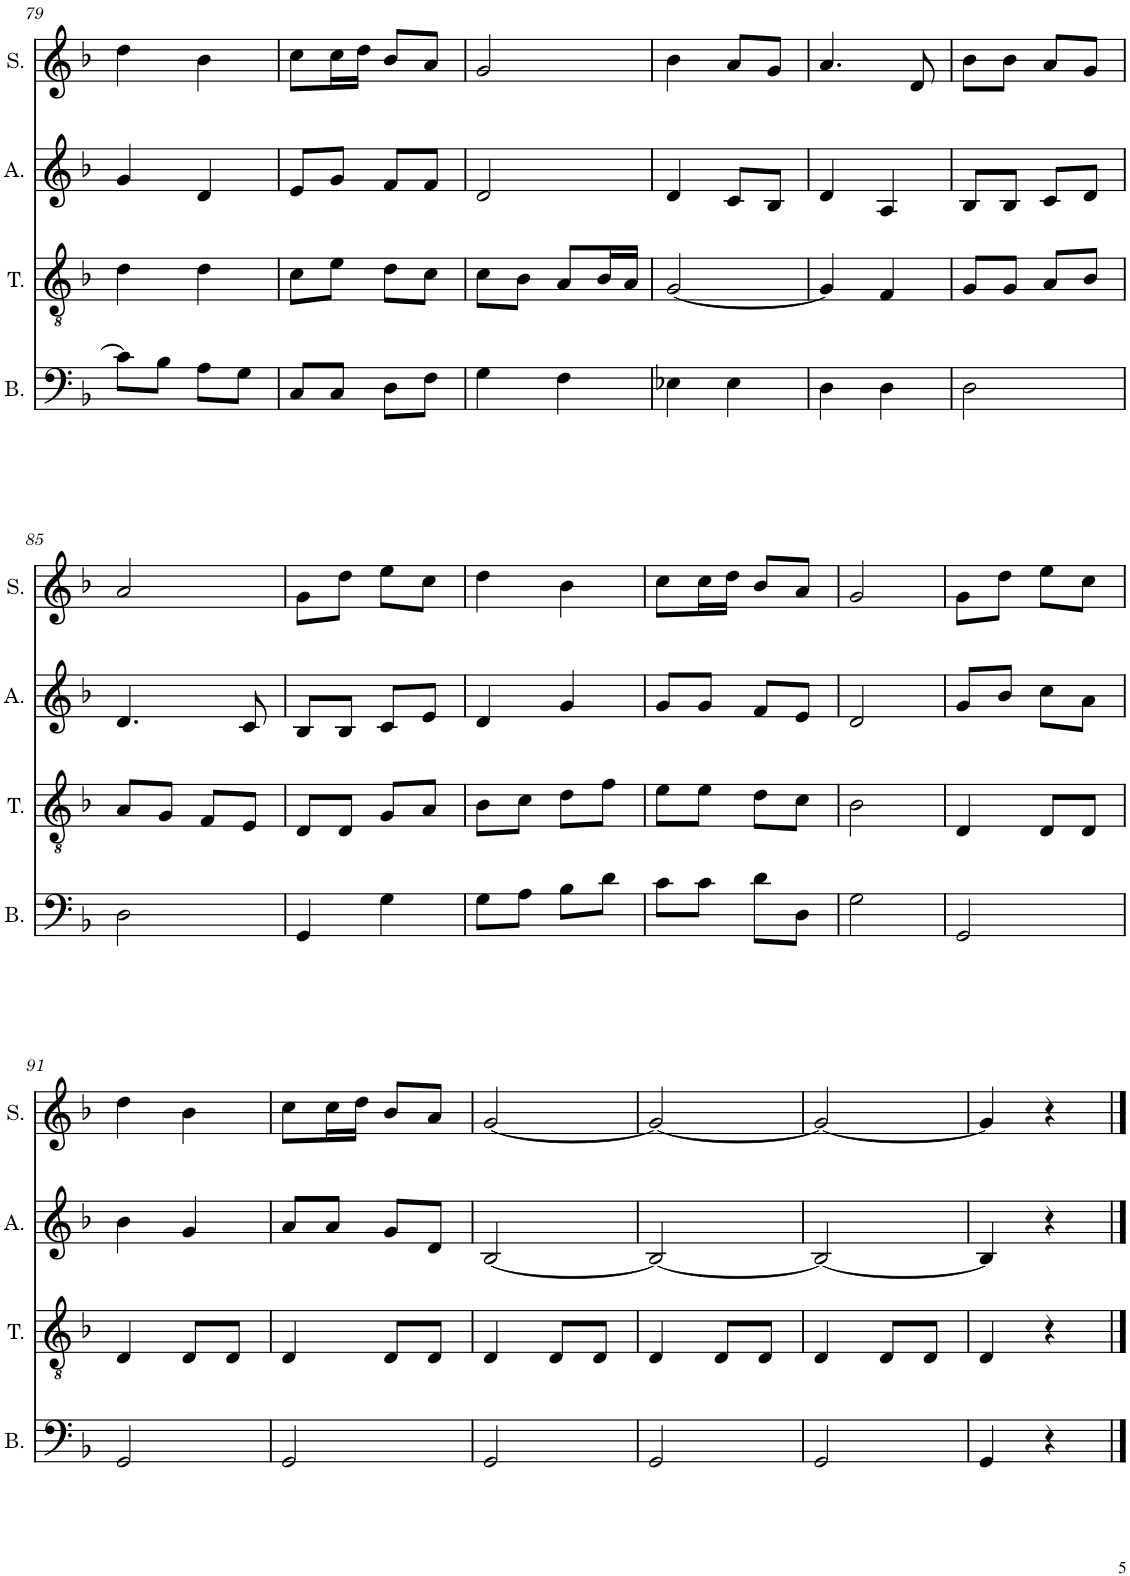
**kern	**kern	**kern	**kern
*part4	*part3	*part2	*part1
*staff4	*staff3	*staff2	*staff1
*I"Bass	*I"Tenor	*I"Alto	*I"Soprano
*I'B.	*I'T.	*I'A.	*I'S.
!!LO:PB:g=z
*clefF4	*clefGv2	*clefG2	*clefG2
*k[b-]	*k[b-]	*k[b-]	*k[b-]
*M2/4	*M2/4	*M2/4	*M2/4
=79	=79	=79	=79
8c\L]	4d\	4g/	4dd\
8B-\J	.	.	.
8A\L	4d\	4d/	4b-\
8G\J	.	.	.
=80	=80	=80	=80
8C/L	8c\L	8e/L	8cc\L
8C/J	8e\J	8g/J	16cc\L
.	.	.	16dd\JJ
8D\L	8d\L	8f/L	8b-/L
8F\J	8c\J	8f/J	8a/J
=81	=81	=81	=81
4G\	8c\L	2d/	2g/
.	8B-\J	.	.
4F\	8A/L	.	.
.	16B-/L	.	.
.	16A/JJ	.	.
=82	=82	=82	=82
4E-X\	[2G/	4d/	4b-\
4E-\	.	8c/L	8a/L
.	.	8B-/J	8g/J
=83	=83	=83	=83
4D\	4G/]	4d/	4.a/
4D\	4F/	4A/	.
.	.	.	8d/
=84	=84	=84	=84
2D\	8G/L	8B-/L	8b-\L
.	8G/J	8B-/J	8b-\J
.	8A/L	8c/L	8a/L
.	8B-/J	8d/J	8g/J
!!LO:LB:g=z
=85	=85	=85	=85
2D\	8A/L	4.d/	2a/
.	8G/J	.	.
.	8F/L	.	.
.	8E/J	8c/	.
=86	=86	=86	=86
4GG/	8D/L	8B-/L	8g\L
.	8D/J	8B-/J	8dd\J
4G\	8G/L	8c/L	8ee\L
.	8A/J	8e/J	8cc\J
=87	=87	=87	=87
8G\L	8B-\L	4d/	4dd\
8A\J	8c\J	.	.
8B-\L	8d\L	4g/	4b-\
8d\J	8f\J	.	.
=88	=88	=88	=88
8c\L	8e\L	8g/L	8cc\L
8c\J	8e\J	8g/J	16cc\L
.	.	.	16dd\JJ
8d\L	8d\L	8f/L	8b-/L
8D\J	8c\J	8e/J	8a/J
=89	=89	=89	=89
2G\	2B-\	2d/	2g/
=90	=90	=90	=90
2GG/	4D/	8g/L	8g\L
.	.	8b-/J	8dd\J
.	8D/L	8cc\L	8ee\L
.	8D/J	8a\J	8cc\J
!!LO:LB:g=z
=91	=91	=91	=91
2GG/	4D/	4b-\	4dd\
.	8D/L	4g/	4b-\
.	8D/J	.	.
=92	=92	=92	=92
2GG/	4D/	8a/L	8cc\L
.	.	8a/J	16cc\L
.	.	.	16dd\JJ
.	8D/L	8g/L	8b-/L
.	8D/J	8d/J	8a/J
=93	=93	=93	=93
2GG/	4D/	[2B-/	[2g/
.	8D/L	.	.
.	8D/J	.	.
=94	=94	=94	=94
2GG/	4D/	2B-/_	2g/_
.	8D/L	.	.
.	8D/J	.	.
=95	=95	=95	=95
2GG/	4D/	2B-/_	2g/_
.	8D/L	.	.
.	8D/J	.	.
=96	=96	=96	=96
4GG/	4D/	4B-/]	4g/]
4r	4r	4r	4r
==	==	==	==
*-	*-	*-	*-
